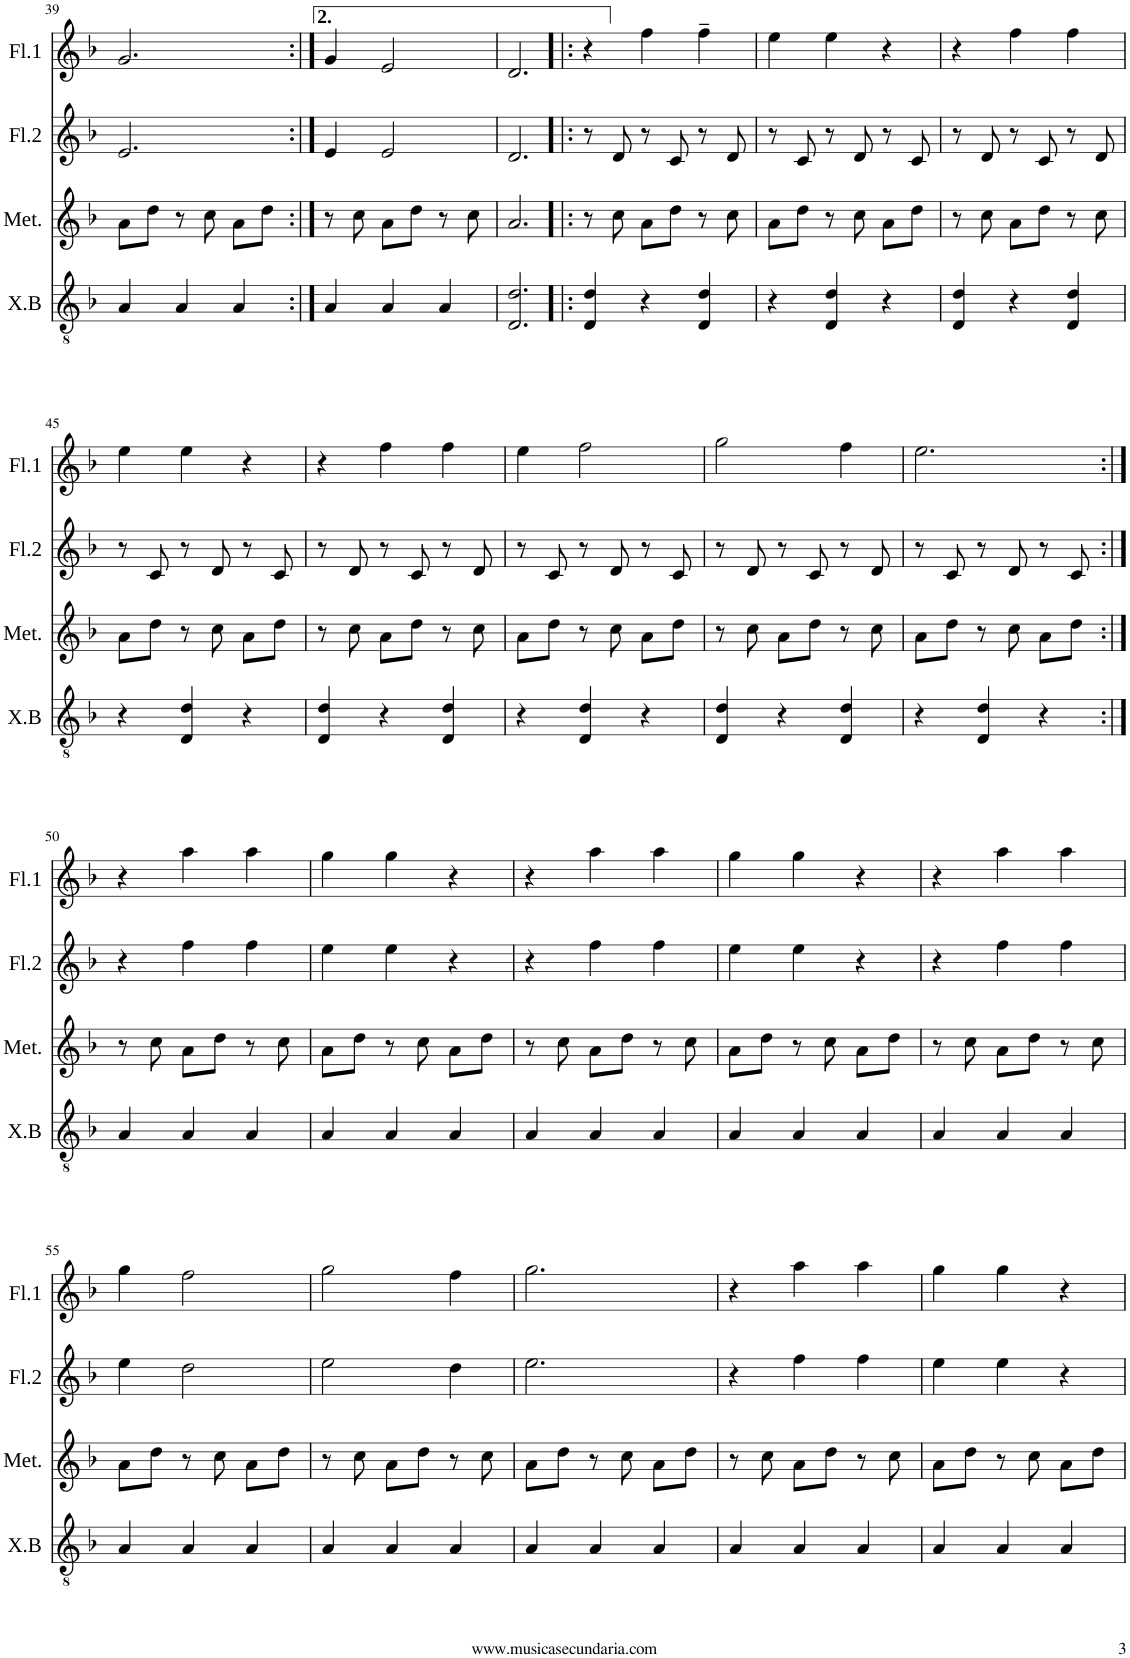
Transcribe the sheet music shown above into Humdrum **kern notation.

**kern	**kern	**kern	**kern
*part4	*part3	*part2	*part1
*staff4	*staff3	*staff2	*staff1
*I"Xil Bajo	*I"Metal/Fl.3	*I"Flauta 2	*I"Flauta 1
*I'X.B	*I'Met.	*I'Fl.2	*I'Fl.1
!!LO:PB:g=z
*clefGv2	*clefG2	*clefG2	*clefG2
*k[b-]	*k[b-]	*k[b-]	*k[b-]
*M3/4	*M3/4	*M3/4	*M3/4
=39	=39	=39	=39
4A/	8a\L	2.e/	2.g/
.	8dd\J	.	.
4A/	8r	.	.
.	8cc\	.	.
4A/	8a\L	.	.
.	8dd\J	.	.
=40:|!	=40:|!	=40:|!	=40:|!
4A/	8r	4e/	4g/
.	8cc\	.	.
4A/	8a\L	2e/	2e/
.	8dd\J	.	.
4A/	8r	.	.
.	8cc\	.	.
=41	=41	=41	=41
2.D/ 2.d/	2.a/	2.d/	2.d/
=42!|:	=42!|:	=42!|:	=42!|:
4D/ 4d/	8r	8r	4r
.	8cc\	8d/	.
4r	8a\L	8r	4ff\
.	8dd\J	8c/	.
4D/ 4d/	8r	8r	4ff~\
.	8cc\	8d/	.
=43	=43	=43	=43
4r	8a\L	8r	4ee\
.	8dd\J	8c/	.
4D/ 4d/	8r	8r	4ee\
.	8cc\	8d/	.
4r	8a\L	8r	4r
.	8dd\J	8c/	.
=44	=44	=44	=44
4D/ 4d/	8r	8r	4r
.	8cc\	8d/	.
4r	8a\L	8r	4ff\
.	8dd\J	8c/	.
4D/ 4d/	8r	8r	4ff\
.	8cc\	8d/	.
!!LO:LB:g=z
=45	=45	=45	=45
4r	8a\L	8r	4ee\
.	8dd\J	8c/	.
4D/ 4d/	8r	8r	4ee\
.	8cc\	8d/	.
4r	8a\L	8r	4r
.	8dd\J	8c/	.
=46	=46	=46	=46
4D/ 4d/	8r	8r	4r
.	8cc\	8d/	.
4r	8a\L	8r	4ff\
.	8dd\J	8c/	.
4D/ 4d/	8r	8r	4ff\
.	8cc\	8d/	.
=47	=47	=47	=47
4r	8a\L	8r	4ee\
.	8dd\J	8c/	.
4D/ 4d/	8r	8r	2ff\
.	8cc\	8d/	.
4r	8a\L	8r	.
.	8dd\J	8c/	.
=48	=48	=48	=48
4D/ 4d/	8r	8r	2gg\
.	8cc\	8d/	.
4r	8a\L	8r	.
.	8dd\J	8c/	.
4D/ 4d/	8r	8r	4ff\
.	8cc\	8d/	.
=49	=49	=49	=49
4r	8a\L	8r	2.ee\
.	8dd\J	8c/	.
4D/ 4d/	8r	8r	.
.	8cc\	8d/	.
4r	8a\L	8r	.
.	8dd\J	8c/	.
!!LO:LB:g=z
=50:|!	=50:|!	=50:|!	=50:|!
4A/	8r	4r	4r
.	8cc\	.	.
4A/	8a\L	4ff\	4aa\
.	8dd\J	.	.
4A/	8r	4ff\	4aa\
.	8cc\	.	.
=51	=51	=51	=51
4A/	8a\L	4ee\	4gg\
.	8dd\J	.	.
4A/	8r	4ee\	4gg\
.	8cc\	.	.
4A/	8a\L	4r	4r
.	8dd\J	.	.
=52	=52	=52	=52
4A/	8r	4r	4r
.	8cc\	.	.
4A/	8a\L	4ff\	4aa\
.	8dd\J	.	.
4A/	8r	4ff\	4aa\
.	8cc\	.	.
=53	=53	=53	=53
4A/	8a\L	4ee\	4gg\
.	8dd\J	.	.
4A/	8r	4ee\	4gg\
.	8cc\	.	.
4A/	8a\L	4r	4r
.	8dd\J	.	.
=54	=54	=54	=54
4A/	8r	4r	4r
.	8cc\	.	.
4A/	8a\L	4ff\	4aa\
.	8dd\J	.	.
4A/	8r	4ff\	4aa\
.	8cc\	.	.
!!LO:LB:g=z
=55	=55	=55	=55
4A/	8a\L	4ee\	4gg\
.	8dd\J	.	.
4A/	8r	2dd\	2ff\
.	8cc\	.	.
4A/	8a\L	.	.
.	8dd\J	.	.
=56	=56	=56	=56
4A/	8r	2ee\	2gg\
.	8cc\	.	.
4A/	8a\L	.	.
.	8dd\J	.	.
4A/	8r	4dd\	4ff\
.	8cc\	.	.
=57	=57	=57	=57
4A/	8a\L	2.ee\	2.gg\
.	8dd\J	.	.
4A/	8r	.	.
.	8cc\	.	.
4A/	8a\L	.	.
.	8dd\J	.	.
=58	=58	=58	=58
4A/	8r	4r	4r
.	8cc\	.	.
4A/	8a\L	4ff\	4aa\
.	8dd\J	.	.
4A/	8r	4ff\	4aa\
.	8cc\	.	.
=59	=59	=59	=59
4A/	8a\L	4ee\	4gg\
.	8dd\J	.	.
4A/	8r	4ee\	4gg\
.	8cc\	.	.
4A/	8a\L	4r	4r
.	8dd\J	.	.
=	=	=	=
*-	*-	*-	*-
